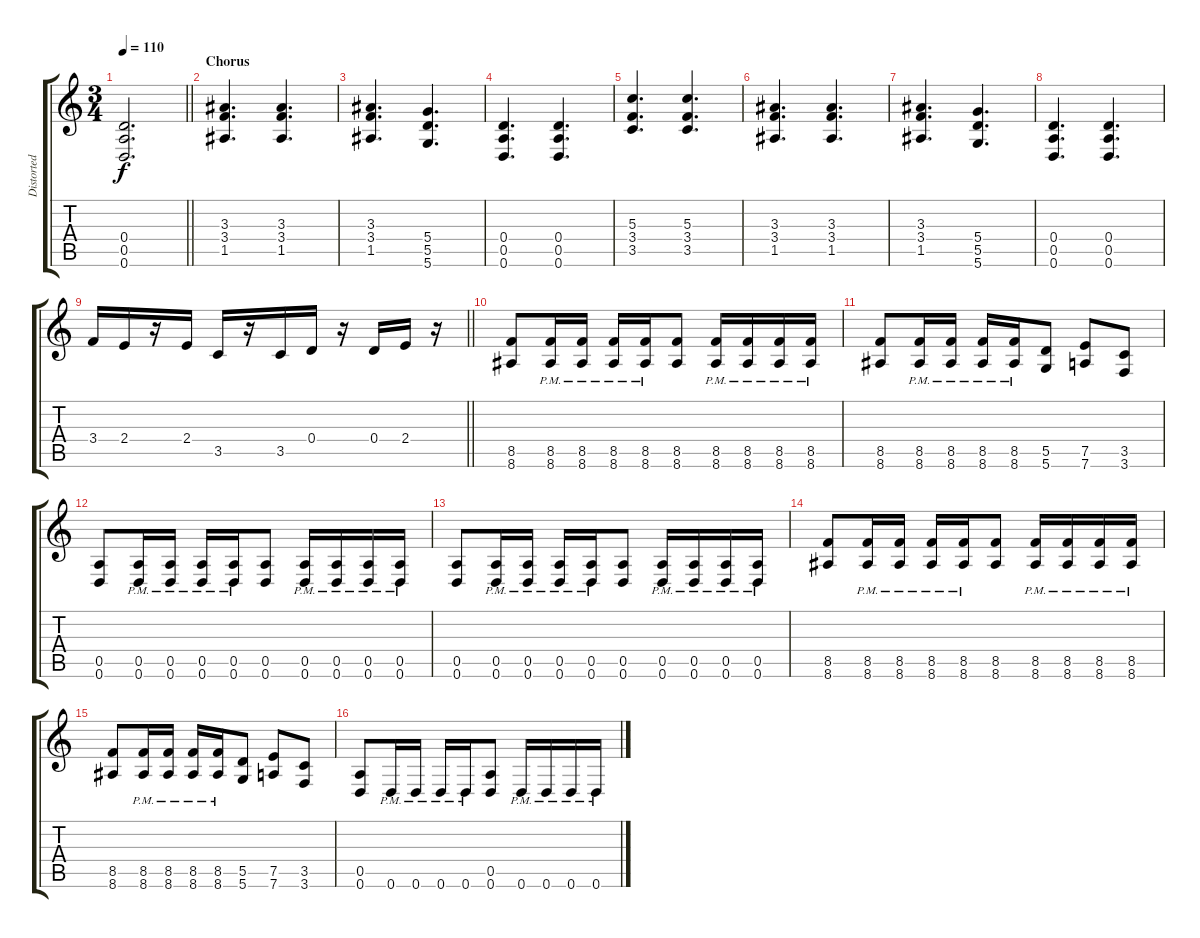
\track ("Distorted Rhythm" "Distorted ") {instrument distortionguitar}
\staff {score tabs}
\tuning (E4 B3 G3 D3 A2 D2) {hide}
\ts (3 4)
\tempo 110
\clef g2
\barLineRight lightlight
\ks c
(0.4{t} 0.5{t} 0.6{t}).2{d dy f} |
\section ("" "Chorus")
(3.3 3.4 1.5).4{d} (3.3 3.4 1.5).4{d} |
(3.3 3.4 1.5).4{d} (5.4 5.5 5.6).4{d} |
(0.4 0.5 0.6).4{d} (0.4 0.5 0.6).4{d} |
(5.3 3.4 3.5).4{d} (5.3 3.4 3.5).4{d} |
(3.3 3.4 1.5).4{d} (3.3 3.4 1.5).4{d} |
(3.3 3.4 1.5).4{d} (5.4 5.5 5.6).4{d} |
(0.4 0.5 0.6).4{d} (0.4 0.5 0.6).4{d} |
\barLineRight lightlight
3.4.16 2.4.16 r.16 2.4.16 3.5.16 r.16 3.5.16 0.4.16 r.16 0.4.16 2.4.16 r.16 |
(8.5 8.6).8 (8.5{pm} 8.6{pm}).16 (8.5{pm} 8.6{pm}).16 (8.5{pm} 8.6{pm}).16 (8.5{pm} 8.6{pm}).16 (8.5 8.6).8 (8.5{pm} 8.6{pm}).16 (8.5{pm} 8.6{pm}).16 (8.5{pm} 8.6{pm}).16 (8.5{pm} 8.6{pm}).16 |
(8.5 8.6).8 (8.5{pm} 8.6{pm}).16 (8.5{pm} 8.6{pm}).16 (8.5{pm} 8.6{pm}).16 (8.5{pm} 8.6{pm}).16 (5.5 5.6).8 (7.5 7.6).8 (3.5 3.6).8 |
(0.5 0.6).8 (0.5{pm} 0.6{pm}).16 (0.5{pm} 0.6{pm}).16 (0.5{pm} 0.6{pm}).16 (0.5{pm} 0.6{pm}).16 (0.5 0.6).8 (0.5{pm} 0.6{pm}).16 (0.5{pm} 0.6{pm}).16 (0.5{pm} 0.6{pm}).16 (0.5{pm} 0.6{pm}).16 |
(0.5 0.6).8 (0.5{pm} 0.6{pm}).16 (0.5{pm} 0.6{pm}).16 (0.5{pm} 0.6{pm}).16 (0.5{pm} 0.6{pm}).16 (0.5 0.6).8 (0.5{pm} 0.6{pm}).16 (0.5{pm} 0.6{pm}).16 (0.5{pm} 0.6{pm}).16 (0.5{pm} 0.6{pm}).16 |
(8.5 8.6).8 (8.5{pm} 8.6{pm}).16 (8.5{pm} 8.6{pm}).16 (8.5{pm} 8.6{pm}).16 (8.5{pm} 8.6{pm}).16 (8.5 8.6).8 (8.5{pm} 8.6{pm}).16 (8.5{pm} 8.6{pm}).16 (8.5{pm} 8.6{pm}).16 (8.5{pm} 8.6{pm}).16 |
(8.5 8.6).8 (8.5{pm} 8.6{pm}).16 (8.5{pm} 8.6{pm}).16 (8.5{pm} 8.6{pm}).16 (8.5{pm} 8.6{pm}).16 (5.5 5.6).8 (7.5 7.6).8 (3.5 3.6).8 |
(0.5 0.6).8 0.6{pm}.16 0.6{pm}.16 0.6{pm}.16 0.6{pm}.16 (0.5 0.6).8 0.6{pm}.16 0.6{pm}.16 0.6{pm}.16 0.6{pm}.16
